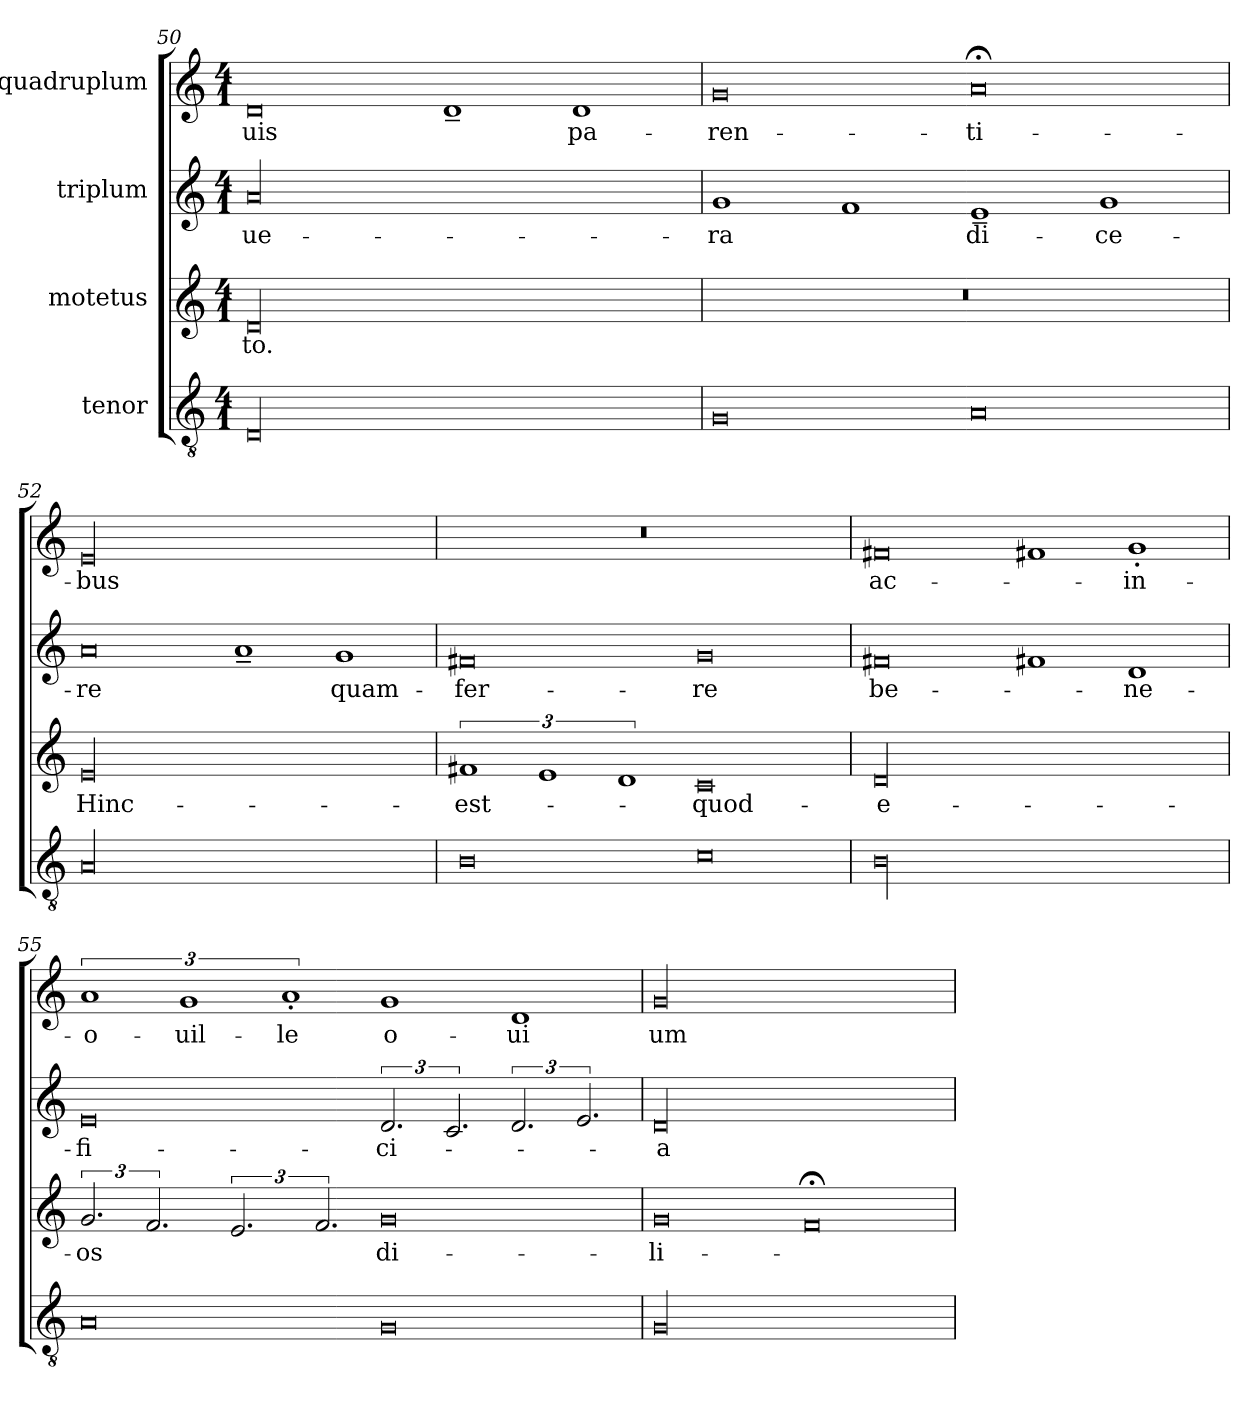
**kern	**kern	**text	**kern	**text	**kern	**text
*part4	*part3	*part3	*part2	*part2	*part1	*part1
*staff4	*staff3	*staff3	*staff2	*staff2	*staff1	*staff1
*I"tenor	*I"motetus	*	*I"triplum	*	*I"quadruplum	*
*clefGv2	*clefG2	*	*clefG2	*	*clefG2	*
*k[]	*k[]	*	*k[]	*	*k[]	*
*C:	*C:	*	*C:	*	*C:	*
*M4/1	*M4/1	*	*M4/1	*	*M4/1	*
=50	=50	=50	=50	=50	=50	=50
00D/	00d/	-to.	00a/	ue-	0d/	-uis
.	.	.	.	.	1d~/	.
.	.	.	.	.	1d/	pa-
!!LO:PB:g=z
=51	=51	=51	=51	=51	=51	=51
0G/	00r	.	1g/	-ra	0g/	-ren-
.	.	.	1f/	.	.	.
0A/	.	.	1e~/	di-	0a;</	-ti-
.	.	.	1g/	-ce-	.	.
=52	=52	=52	=52	=52	=52	=52
00A/	00e/	Hinc-	0a/	-re	00e/	-bus
.	.	.	1a~/	.	.	.
.	.	.	1g/	quam-	.	.
=53	=53	=53	=53	=53	=53	=53
0B\	3%2f#X/	est-	0f#X/	fer-	00r	.
.	3%2e/	.	.	.	.	.
.	3%2d/	.	.	.	.	.
0c\	0c/	quod-	0g/	-re	.	.
=54	=54	=54	=54	=54	=54	=54
00B\	00d/	e-	0f#X/	be-	0f#X/	ac-
.	.	.	1f#X/	.	1f#X/	.
.	.	.	1d/	-ne-	1g'/	in-
=55	=55	=55	=55	=55	=55	=55
0A/	3.g/	-os	0e/	-fi-	3%2a/	o-
.	3.f/	.	.	.	.	.
.	.	.	.	.	3%2g/	-uil-
.	3.e/	.	.	.	.	.
.	.	.	.	.	3%2a'/	-le
.	3.f/	.	.	.	.	.
0G/	0g/	di-	3.d/	-ci-	1g/	o-
.	.	.	3.c/	.	.	.
.	.	.	3.d/	.	1d/	-ui
.	.	.	3.e/	.	.	.
=56	=56	=56	=56	=56	=56	=56
00G/	0g/	-li-	00d/	-a	00g/	um-
.	0f;</	.	.	.	.	.
=	=	=	=	=	=	=
*-	*-	*-	*-	*-	*-	*-
